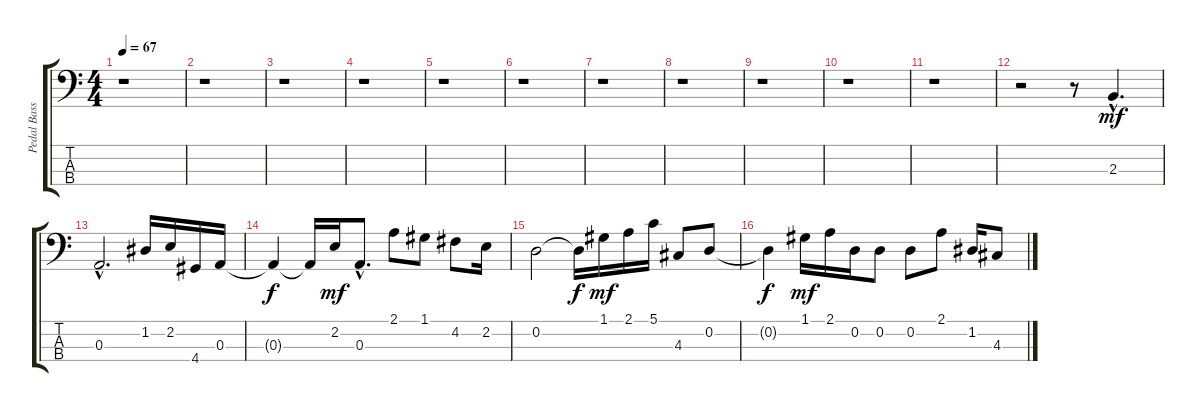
\track ("Pedal Bass" "Pedal Bass") {instrument acousticbass}
\staff {score tabs}
\tuning (G2 D2 A1 E1) {hide}
\ts (4 4)
\tempo 67
\clef f4
\ks c
r.1{dy f} |
r.1 |
r.1 |
r.1 |
r.1 |
r.1 |
r.1 |
r.1 |
r.1 |
r.1 |
r.1 |
r.2 r.8 2.3{hac}.4{d dy mf} |
0.3{hac}.2{d} 1.2.16 2.2.16 4.4.16 0.3.16 |
0.3{t}.4{dy f} 0.3{t}.16 2.2.16{dy mf} 0.3{hac}.8{d} 2.1.8 1.1.8 4.2.8 2.2.16 |
0.2.2 0.2{t}.16{dy f} 1.1.16{dy mf} 2.1.16 5.1.16 4.3.8 0.2.8 |
0.2{t}.4{dy f} 1.1.16{dy mf} 2.1.16 0.2.16 0.2.8 0.2.8 2.1.8 1.2.16 4.3.8
